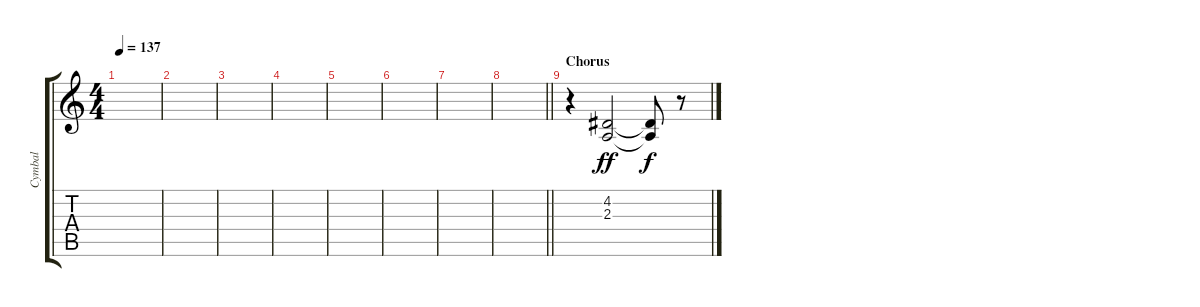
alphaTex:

\track ("Cymbal" "Cymbal") {instrument reversecymbal}
\staff {score tabs}
\tuning (E4 B3 G3 D3 A2 E2) {hide}
\ts (4 4)
\tempo 137
\clef g2
\ks c
|
|
|
|
|
|
|
\barLineRight lightlight
|
\section ("" "Chorus")
r.4 (4.2 2.3).2{dy ff} (4.2{t} 2.3{t}).8{dy f} r.8
